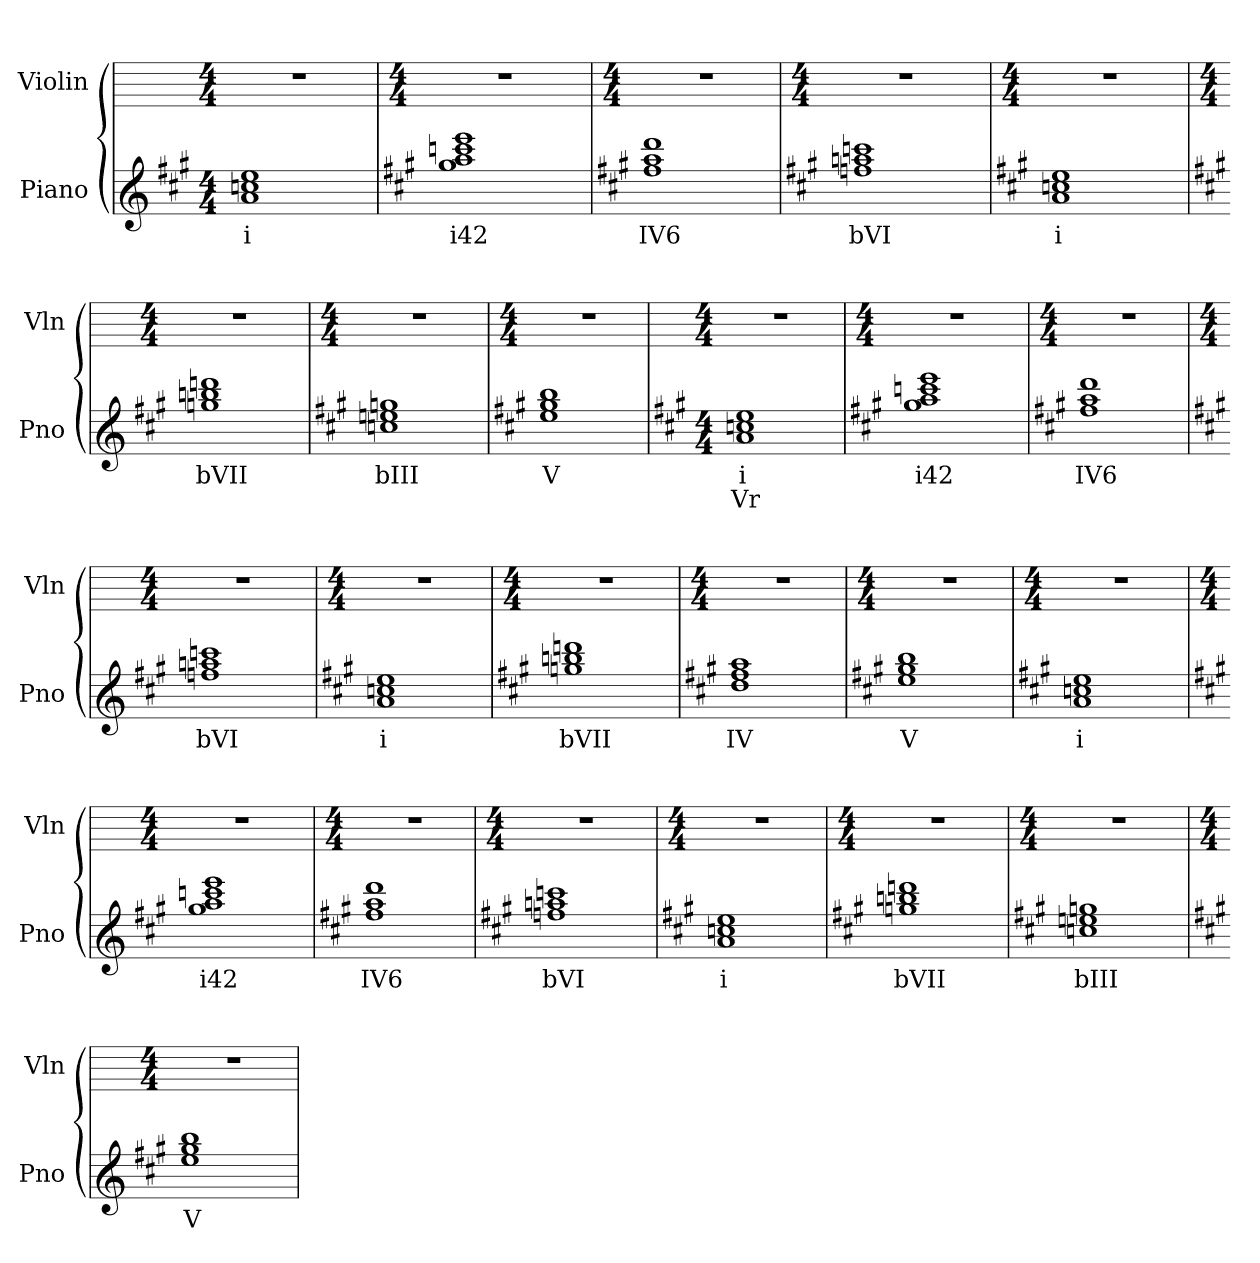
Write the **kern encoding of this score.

**kern	**text	**text	**kern
*part2	*part2	*part2	*part1
*staff2	*staff2	*staff2	*staff1
*I"Piano	*	*	*I"Violin
*I'Pno	*	*	*I'Vln
*k[f#c#g#]	*	*	*
*A:	*	*	*
*M4/4	*	*	*M4/4
=	=	=	=
1a 1ccn 1ee	i	.	1r
=	=	=	=
*k[f#c#g#]	*	*	*
*A:	*	*	*
*	*	*	*M4/4
1gg# 1aa 1cccn 1eee	i42	.	1r
=	=	=	=
*k[f#c#g#]	*	*	*
*A:	*	*	*
*	*	*	*M4/4
1ff# 1aa 1ddd	IV6	.	1r
=	=	=	=
*k[f#c#g#]	*	*	*
*A:	*	*	*
*	*	*	*M4/4
1ffn 1aan 1cccn	bVI	.	1r
=	=	=	=
*k[f#c#g#]	*	*	*
*A:	*	*	*
*	*	*	*M4/4
1a 1ccn 1ee	i	.	1r
=	=	=	=
*k[f#c#g#]	*	*	*
*A:	*	*	*
*	*	*	*M4/4
1ggn 1bbn 1dddn	bVII	.	1r
=	=	=	=
*k[f#c#g#]	*	*	*
*A:	*	*	*
*	*	*	*M4/4
1ccn 1een 1ggn	bIII	.	1r
=	=	=	=
*k[f#c#g#]	*	*	*
*A:	*	*	*
*	*	*	*M4/4
1ee 1gg# 1bb	V	.	1r
=	=	=	=
*k[f#c#g#]	*	*	*
*A:	*	*	*
*M4/4	*	*	*M4/4
1a 1ccn 1ee	i	Vr	1r
=	=	=	=
*k[f#c#g#]	*	*	*
*A:	*	*	*
*	*	*	*M4/4
1gg# 1aa 1cccn 1eee	i42	.	1r
=	=	=	=
*k[f#c#g#]	*	*	*
*A:	*	*	*
*	*	*	*M4/4
1ff# 1aa 1ddd	IV6	.	1r
=	=	=	=
*k[f#c#g#]	*	*	*
*A:	*	*	*
*	*	*	*M4/4
1ffn 1aan 1cccn	bVI	.	1r
=	=	=	=
*k[f#c#g#]	*	*	*
*A:	*	*	*
*	*	*	*M4/4
1a 1ccn 1ee	i	.	1r
=	=	=	=
*k[f#c#g#]	*	*	*
*A:	*	*	*
*	*	*	*M4/4
1ggn 1bbn 1dddn	bVII	.	1r
=	=	=	=
*k[f#c#g#]	*	*	*
*A:	*	*	*
*	*	*	*M4/4
1dd 1ff# 1aa	IV	.	1r
=	=	=	=
*k[f#c#g#]	*	*	*
*A:	*	*	*
*	*	*	*M4/4
1ee 1gg# 1bb	V	.	1r
=	=	=	=
*k[f#c#g#]	*	*	*
*A:	*	*	*
*	*	*	*M4/4
1a 1ccn 1ee	i	.	1r
=	=	=	=
*k[f#c#g#]	*	*	*
*A:	*	*	*
*	*	*	*M4/4
1gg# 1aa 1cccn 1eee	i42	.	1r
=	=	=	=
*k[f#c#g#]	*	*	*
*A:	*	*	*
*	*	*	*M4/4
1ff# 1aa 1ddd	IV6	.	1r
=	=	=	=
*k[f#c#g#]	*	*	*
*A:	*	*	*
*	*	*	*M4/4
1ffn 1aan 1cccn	bVI	.	1r
=	=	=	=
*k[f#c#g#]	*	*	*
*A:	*	*	*
*	*	*	*M4/4
1a 1ccn 1ee	i	.	1r
=	=	=	=
*k[f#c#g#]	*	*	*
*A:	*	*	*
*	*	*	*M4/4
1ggn 1bbn 1dddn	bVII	.	1r
=	=	=	=
*k[f#c#g#]	*	*	*
*A:	*	*	*
*	*	*	*M4/4
1ccn 1een 1ggn	bIII	.	1r
=	=	=	=
*k[f#c#g#]	*	*	*
*A:	*	*	*
*	*	*	*M4/4
1ee 1gg# 1bb	V	.	1r
=	=	=	=
*-	*-	*-	*-
